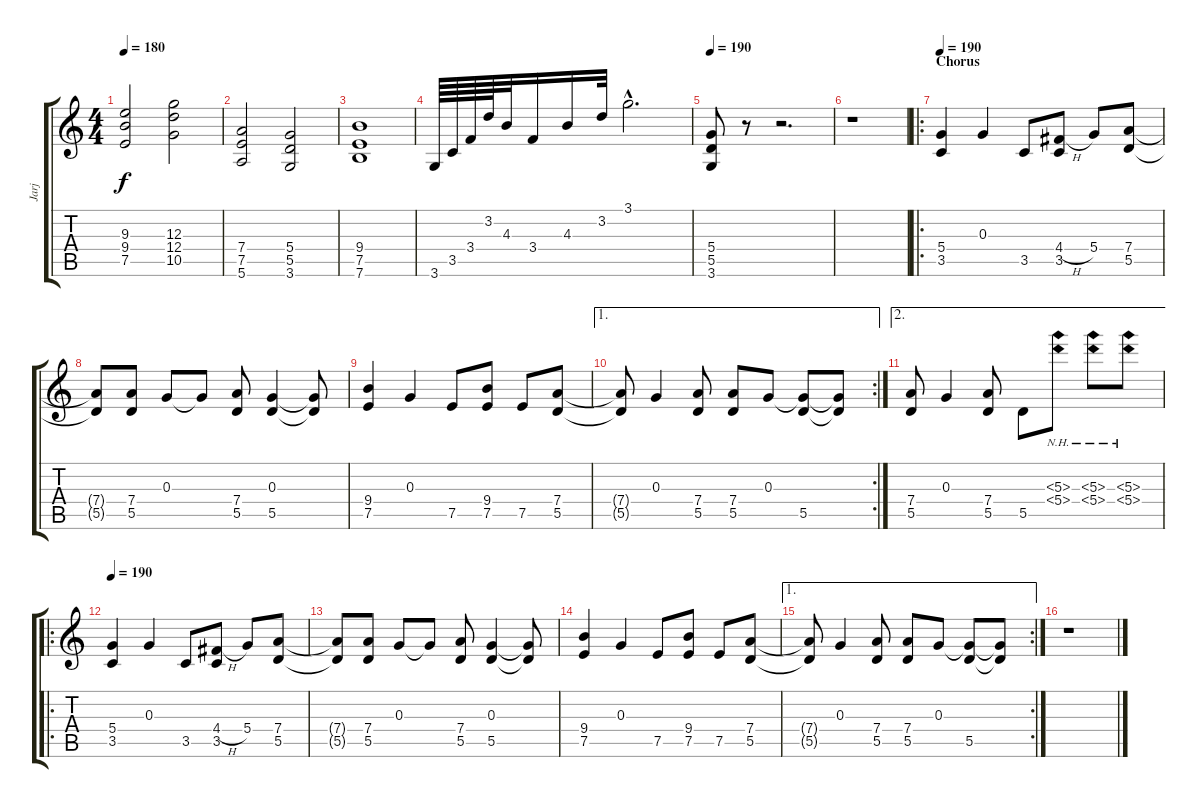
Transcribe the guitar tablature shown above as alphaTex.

\track ("Jarj" "Jarj") {instrument overdrivenguitar}
\staff {score tabs}
\tuning (E4 B3 G3 D3 A2 E2) {hide}
\ts (4 4)
\tempo 180
\clef g2
\ks c
(9.3 9.4 7.5).2{dy f} (12.3 12.4 10.5).2 |
(7.4 7.5 5.6).2 (5.4 5.5 3.6).2 |
(9.4 7.5 7.6).1 |
3.6.64 3.5.64 3.4.64 3.2.64 4.3.32 3.4.16 4.3.16 3.2.32 3.1{hac}.2{d} |
\tempo 190
(5.4 5.5 3.6).8 r.8 r.2{d} |
r.1 |
\ro
\section ("" "Chorus")
\tempo 190
(5.4 3.5).4{volume 12} 0.3.4 3.5.8 (4.4{h} 3.5).8 5.4.8 (7.4 5.5).8 |
(7.4{t} 5.5{t}).8 (7.4 5.5).8 0.3.8 0.3{t}.8 (7.4 5.5).8 (0.3 5.5).4 (0.3{t} 5.5{t}).8 |
(9.4 7.5).4 0.3.4 7.5.8 (9.4 7.5).8 7.5.8 (7.4 5.5).8 |
\ae 1
\rc 2
(7.4{t} 5.5{t}).8 0.3.4 (7.4 5.5).8 (7.4 5.5).8 0.3.8 (0.3{t} 5.5).8 (0.3{t} 5.5{t}).8 |
\ae 2
(7.4 5.5).8 0.3.4 (7.4 5.5).8 5.5.8 (5.3{nh} 5.4{nh}).8 (5.3{nh} 5.4{nh}).8 (5.3{nh} 5.4{nh}).8 |
\ro
\tempo 190
(5.4 3.5).4 0.3.4 3.5.8 (4.4{h} 3.5).8 5.4.8 (7.4 5.5).8 |
(7.4{t} 5.5{t}).8 (7.4 5.5).8 0.3.8 0.3{t}.8 (7.4 5.5).8 (0.3 5.5).4 (0.3{t} 5.5{t}).8 |
(9.4 7.5).4 0.3.4 7.5.8 (9.4 7.5).8 7.5.8 (7.4 5.5).8 |
\ae 1
\rc 2
(7.4{t} 5.5{t}).8 0.3.4 (7.4 5.5).8 (7.4 5.5).8 0.3.8 (0.3{t} 5.5).8 (0.3{t} 5.5{t}).8 |
r.1
